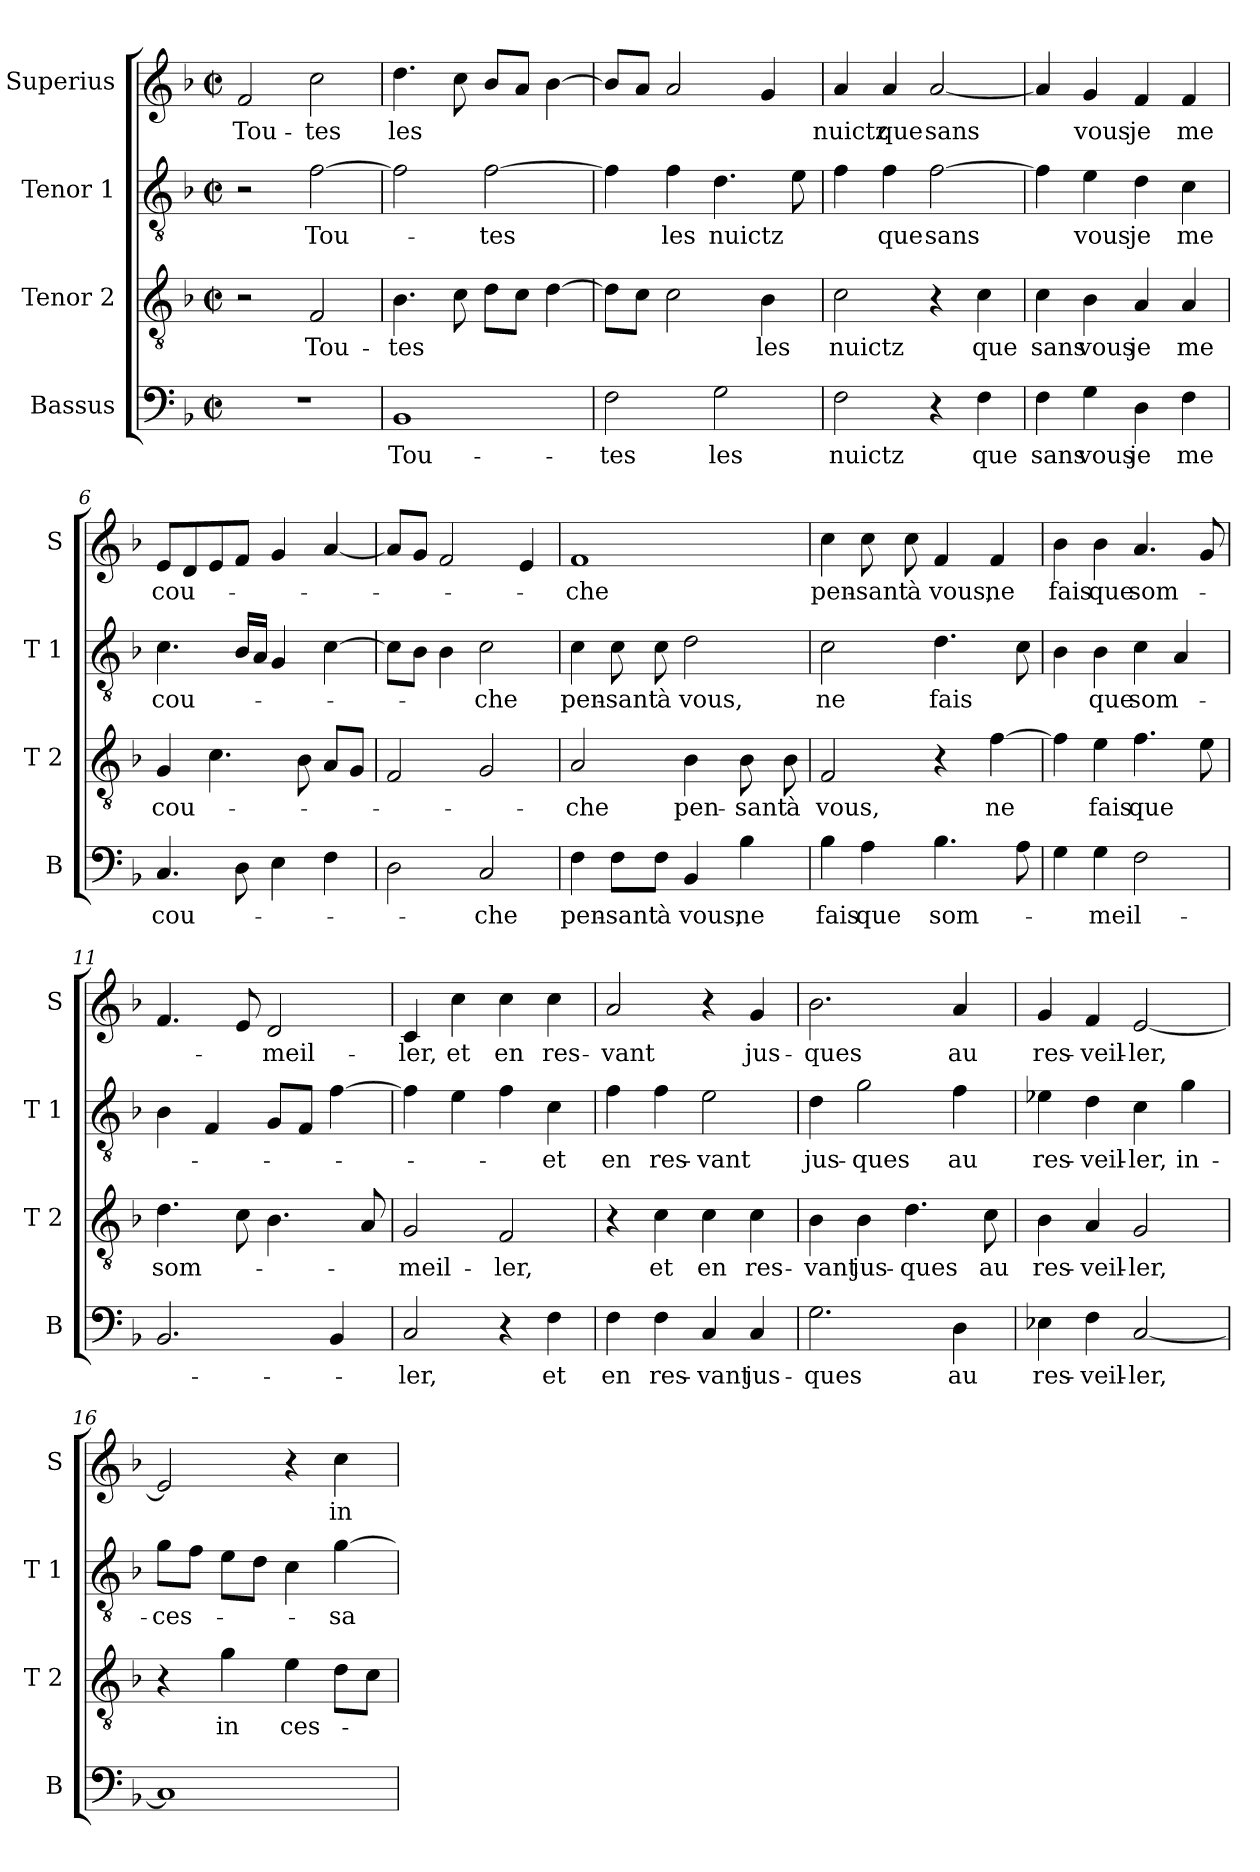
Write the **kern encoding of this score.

**kern	**text	**kern	**text	**kern	**text	**kern	**text
*part4	*part4	*part3	*part3	*part2	*part2	*part1	*part1
*staff4	*staff4	*staff3	*staff3	*staff2	*staff2	*staff1	*staff1
*I"Bassus	*	*I"Tenor 2	*	*I"Tenor 1	*	*I"Superius	*
*I'B	*	*I'T 2	*	*I'T 1	*	*I'S	*
*clefF4	*	*clefGv2	*	*clefGv2	*	*clefG2	*
*k[b-]	*	*k[b-]	*	*k[b-]	*	*k[b-]	*
*F:	*	*F:	*	*F:	*	*F:	*
*M2/2	*	*M2/2	*	*M2/2	*	*M2/2	*
*met(c|)	*	*met(c|)	*	*met(c|)	*	*met(c|)	*
=1	=1	=1	=1	=1	=1	=1	=1
1r	.	2r	.	2r	.	2f/	Tou-
.	.	2F/	Tou-	[2f\	Tou-	2cc\	-tes
=2	=2	=2	=2	=2	=2	=2	=2
1BB-	Tou-	4.B-\	-tes	2f\]	.	4.dd\	les
.	.	8c\	.	.	.	8cc\	.
.	.	8d\L	.	[2f\	-tes	8b-/L	.
.	.	8c\J	.	.	.	8a/J	.
.	.	[4d\	.	.	.	[4b-\	.
=3	=3	=3	=3	=3	=3	=3	=3
2F\	-tes	8d\L]	.	4f\]	.	8b-/L]	.
.	.	8c\J	.	.	.	8a/J	.
.	.	2c\	.	4f\	les	2a/	.
2G\	les	.	.	4.d\	nuictz	.	.
.	.	4B-\	les	.	.	4g/	.
.	.	.	.	8e\	.	.	.
=4	=4	=4	=4	=4	=4	=4	=4
2F\	nuictz	2c\	nuictz	4f\	.	4a/	nuictz
.	.	.	.	4f\	que	4a/	que
4r	.	4r	.	[2f\	sans	[2a/	sans
4F\	que	4c\	que	.	.	.	.
=5	=5	=5	=5	=5	=5	=5	=5
4F\	sans	4c\	sans	4f\]	.	4a/]	.
4G\	vous	4B-\	vous	4e\	vous	4g/	vous
4D\	je	4A/	je	4d\	je	4f/	je
4F\	me	4A/	me	4c\	me	4f/	me
!!LO:LB:g=z
=6	=6	=6	=6	=6	=6	=6	=6
4.C/	cou-	4G/	cou-	4.c\	cou-	8e/L	cou-
.	.	.	.	.	.	8d/	.
.	.	4.c\	.	.	.	8e/	.
8D\	.	.	.	16B-/LL	.	8f/J	.
.	.	.	.	16A/JJ	.	.	.
4E\	.	.	.	4G/	.	4g/	.
.	.	8B-\	.	.	.	.	.
4F\	.	8A/L	.	[4c\	.	[4a/	.
.	.	8G/J	.	.	.	.	.
=7	=7	=7	=7	=7	=7	=7	=7
2D\	.	2F/	.	8c\L]	.	8a/L]	.
.	.	.	.	8B-\J	.	8g/J	.
.	.	.	.	4B-\	.	2f/	.
2C/	-che	2G/	.	2c\	-che	.	.
.	.	.	.	.	.	4e/	.
=8	=8	=8	=8	=8	=8	=8	=8
4F\	pen-	2A/	-che	4c\	pen-	1f	-che
8F\L	-sant	.	.	8c\	-sant	.	.
8F\J	à	.	.	8c\	à	.	.
4BB-/	vous,	4B-\	pen-	2d\	vous,	.	.
4B-\	ne	8B-\	-sant	.	.	.	.
.	.	8B-\	à	.	.	.	.
=9	=9	=9	=9	=9	=9	=9	=9
4B-\	fais	2F/	vous,	2c\	ne	4cc\	pen-
4A\	que	.	.	.	.	8cc\	-sant
.	.	.	.	.	.	8cc\	à
4.B-\	som-	4r	.	4.d\	fais	4f/	vous,
.	.	[4f\	ne	.	.	4f/	ne
8A\	.	.	.	8c\	.	.	.
=10	=10	=10	=10	=10	=10	=10	=10
4G\	.	4f\]	.	4B-\	.	4b-\	fais
4G\	-meil-	4e\	fais	4B-\	que	4b-\	que
2F\	.	4.f\	que	4c\	som-	4.a/	som-
.	.	.	.	4A/	.	.	.
.	.	8e\	.	.	.	8g/	.
!!LO:LB:g=z
=11	=11	=11	=11	=11	=11	=11	=11
2.BB-/	.	4.d\	som-	4B-\	.	4.f/	.
.	.	.	.	4F/	.	.	.
.	.	8c\	.	.	.	8e/	.
.	.	4.B-\	.	8G/L	.	2d/	-meil-
.	.	.	.	8F/J	.	.	.
4BB-/	.	.	.	[4f\	.	.	.
.	.	8A/	.	.	.	.	.
=12	=12	=12	=12	=12	=12	=12	=12
2C/	-ler,	2G/	-meil-	4f\]	.	4c/	-ler,
.	.	.	.	4e\	.	4cc\	et
4r	.	2F/	-ler,	4f\	.	4cc\	en
4F\	et	.	.	4c\	-et	4cc\	res-
=13	=13	=13	=13	=13	=13	=13	=13
4F\	en	4r	.	4f\	en	2a/	-vant
4F\	res-	4c\	et	4f\	res-	.	.
4C/	-vant	4c\	en	2e\	-vant	4r	.
4C/	jus-	4c\	res-	.	.	4g/	jus-
=14	=14	=14	=14	=14	=14	=14	=14
2.G\	-ques	4B-\	-vant	4d\	jus-	2.b-\	-ques
.	.	4B-\	jus-	2g\	-ques	.	.
.	.	4.d\	-ques	.	.	.	.
4D\	au	.	.	4f\	au	4a/	au
.	.	8c\	au	.	.	.	.
=15	=15	=15	=15	=15	=15	=15	=15
4E-X\	res-	4B-\	res-	4e-X\	res-	4g/	res-
4F\	-veil-	4A/	-veil-	4d\	-veil-	4f/	-veil-
[2C/	-ler,	2G/	-ler,	4c\	-ler,	[2e/	-ler,
.	.	.	.	4g\	in-	.	.
!!LO:PB:g=z
=16	=16	=16	=16	=16	=16	=16	=16
1C]	.	4r	.	8g\L	-ces-	2e/]	.
.	.	.	.	8f\J	.	.	.
.	.	4g\	in	8e\L	.	.	.
.	.	.	.	8d\J	.	.	.
.	.	4e\	ces-	4c\	.	4r	.
.	.	8d\L	.	[4g\	-sa-	4cc\	in-
.	.	8c\J	.	.	.	.	.
=	=	=	=	=	=	=	=
*-	*-	*-	*-	*-	*-	*-	*-
